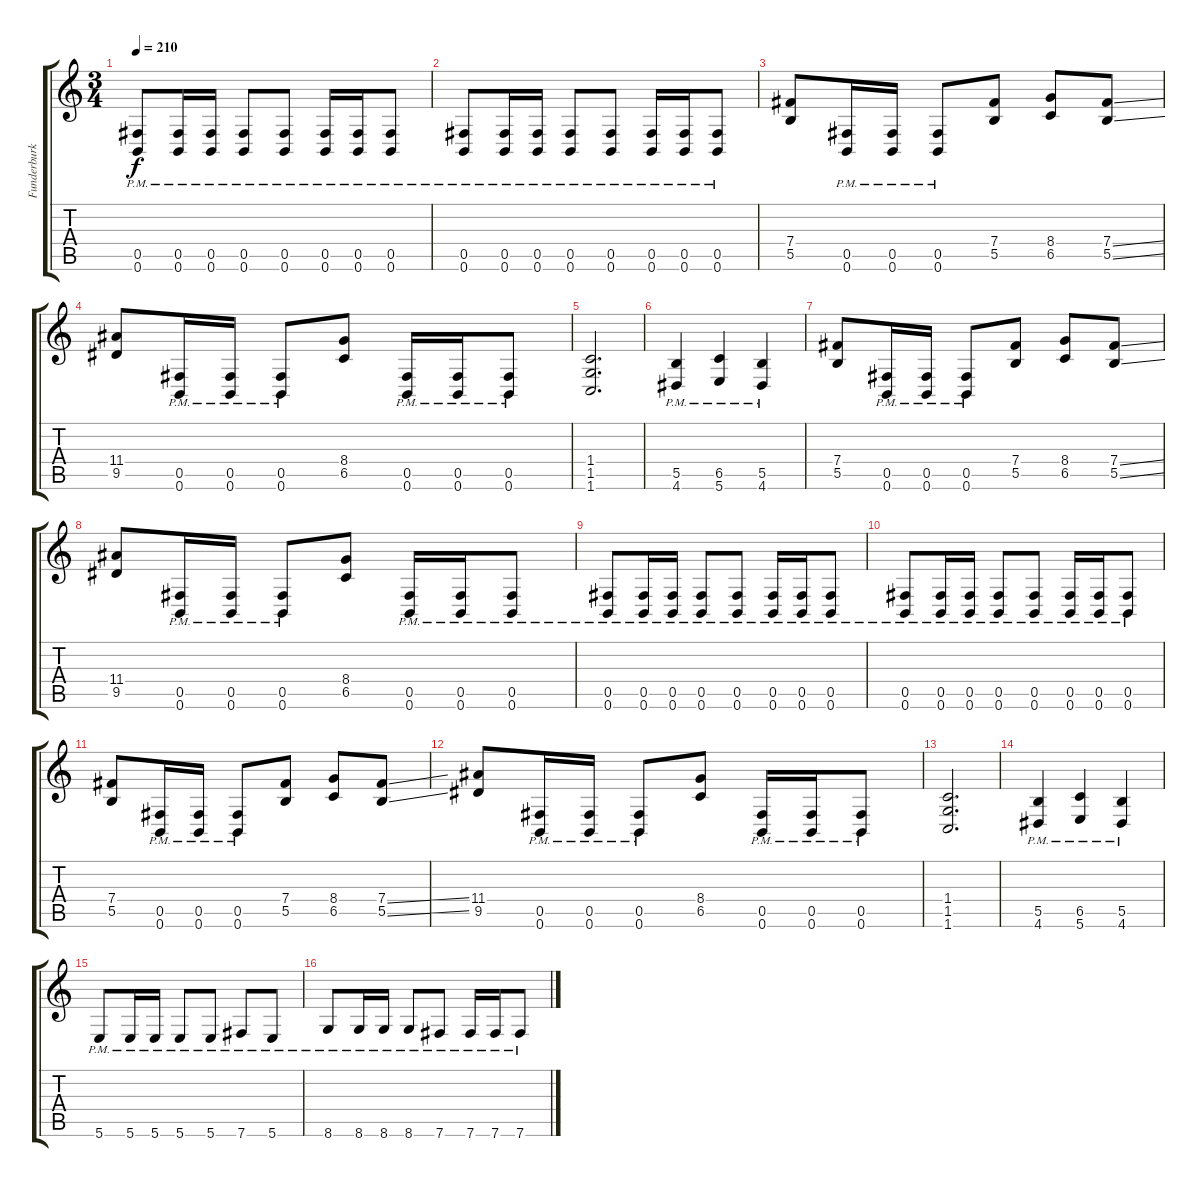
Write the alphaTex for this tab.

\track ("Funderburk Rhythm" "Funderburk") {instrument overdrivenguitar}
\staff {score tabs}
\tuning (Db4 Ab3 E3 B2 Gb2 B1) {hide}
\ts (3 4)
\tempo 210
\clef g2
\ks c
(0.5{pm} 0.6{pm}).8{dy f} (0.5{pm} 0.6{pm}).16 (0.5{pm} 0.6{pm}).16 (0.5{pm} 0.6{pm}).8 (0.5{pm} 0.6{pm}).8 (0.5{pm} 0.6{pm}).16 (0.5{pm} 0.6{pm}).16 (0.5{pm} 0.6{pm}).8 |
(0.5{pm} 0.6{pm}).8 (0.5{pm} 0.6{pm}).16 (0.5{pm} 0.6{pm}).16 (0.5{pm} 0.6{pm}).8 (0.5{pm} 0.6{pm}).8 (0.5{pm} 0.6{pm}).16 (0.5{pm} 0.6{pm}).16 (0.5{pm} 0.6{pm}).8 |
(7.4 5.5).8 (0.5{pm} 0.6{pm}).16 (0.5{pm} 0.6{pm}).16 (0.5{pm} 0.6{pm}).8 (7.4 5.5).8 (8.4 6.5).8 (7.4{ss} 5.5{ss}).8 |
(11.4 9.5).8 (0.5{pm} 0.6{pm}).16 (0.5{pm} 0.6{pm}).16 (0.5{pm} 0.6{pm}).8 (8.4 6.5).8 (0.5{pm} 0.6{pm}).16 (0.5{pm} 0.6{pm}).16 (0.5{pm} 0.6{pm}).8 |
(1.4 1.5 1.6).2{d} |
(5.5{pm} 4.6{pm}).4 (6.5{pm} 5.6{pm}).4 (5.5{pm} 4.6{pm}).4 |
(7.4 5.5).8 (0.5{pm} 0.6{pm}).16 (0.5{pm} 0.6{pm}).16 (0.5{pm} 0.6{pm}).8 (7.4 5.5).8 (8.4 6.5).8 (7.4{ss} 5.5{ss}).8 |
(11.4 9.5).8 (0.5{pm} 0.6{pm}).16 (0.5{pm} 0.6{pm}).16 (0.5{pm} 0.6{pm}).8 (8.4 6.5).8 (0.5{pm} 0.6{pm}).16 (0.5{pm} 0.6{pm}).16 (0.5{pm} 0.6{pm}).8 |
(0.5{pm} 0.6{pm}).8 (0.5{pm} 0.6{pm}).16 (0.5{pm} 0.6{pm}).16 (0.5{pm} 0.6{pm}).8 (0.5{pm} 0.6{pm}).8 (0.5{pm} 0.6{pm}).16 (0.5{pm} 0.6{pm}).16 (0.5{pm} 0.6{pm}).8 |
(0.5{pm} 0.6{pm}).8 (0.5{pm} 0.6{pm}).16 (0.5{pm} 0.6{pm}).16 (0.5{pm} 0.6{pm}).8 (0.5{pm} 0.6{pm}).8 (0.5{pm} 0.6{pm}).16 (0.5{pm} 0.6{pm}).16 (0.5{pm} 0.6{pm}).8 |
(7.4 5.5).8 (0.5{pm} 0.6{pm}).16 (0.5{pm} 0.6{pm}).16 (0.5{pm} 0.6{pm}).8 (7.4 5.5).8 (8.4 6.5).8 (7.4{ss} 5.5{ss}).8 |
(11.4 9.5).8 (0.5{pm} 0.6{pm}).16 (0.5{pm} 0.6{pm}).16 (0.5{pm} 0.6{pm}).8 (8.4 6.5).8 (0.5{pm} 0.6{pm}).16 (0.5{pm} 0.6{pm}).16 (0.5{pm} 0.6{pm}).8 |
(1.4 1.5 1.6).2{d} |
(5.5{pm} 4.6{pm}).4 (6.5{pm} 5.6{pm}).4 (5.5{pm} 4.6{pm}).4 |
5.6{pm}.8 5.6{pm}.16 5.6{pm}.16 5.6{pm}.8 5.6{pm}.8 7.6{pm}.8 5.6{pm}.8 |
8.6{pm}.8 8.6{pm}.16 8.6{pm}.16 8.6{pm}.8 7.6{pm}.8 7.6{pm}.16 7.6{pm}.16 7.6{pm}.8
